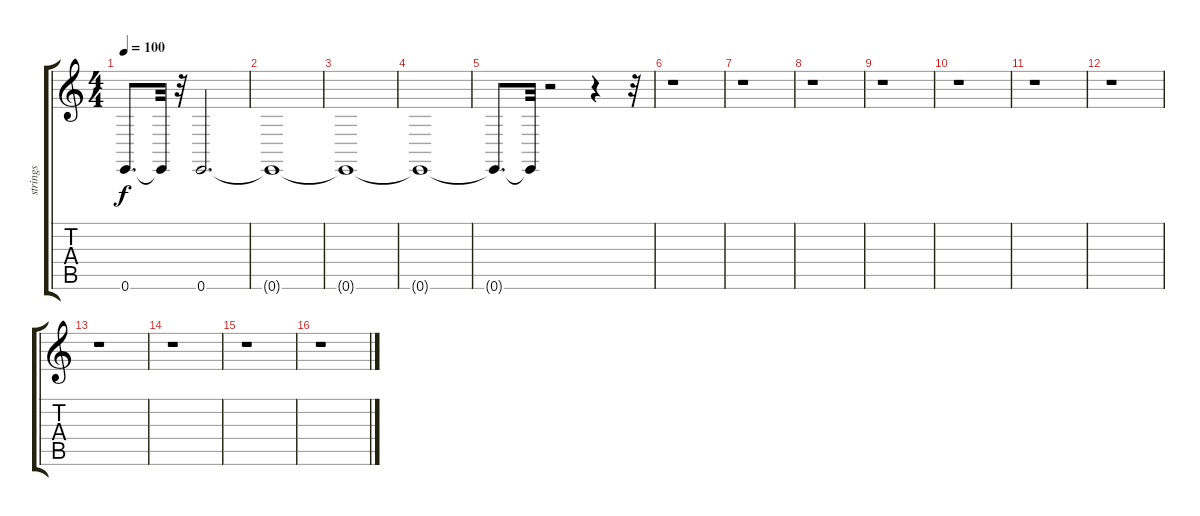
\track ("strings" "strings") {instrument stringensemble2}
\staff {score tabs}
\tuning (E4 B3 G3 D3 A2 E2) {hide}
\ts (4 4)
\tempo 100
\clef g2
\ks c
0.6{t}.8{d dy f} 0.6{t}.32 r.32 0.6.2{d volume 10 balance 9 instrument stringensemble2} |
0.6{t}.1 |
0.6{t}.1 |
0.6{t}.1 |
0.6{t}.8{d} 0.6{t}.32 r.2 r.4 r.32 |
r.1 |
r.1 |
r.1 |
r.1 |
r.1 |
r.1 |
r.1 |
r.1 |
r.1 |
r.1 |
r.1
